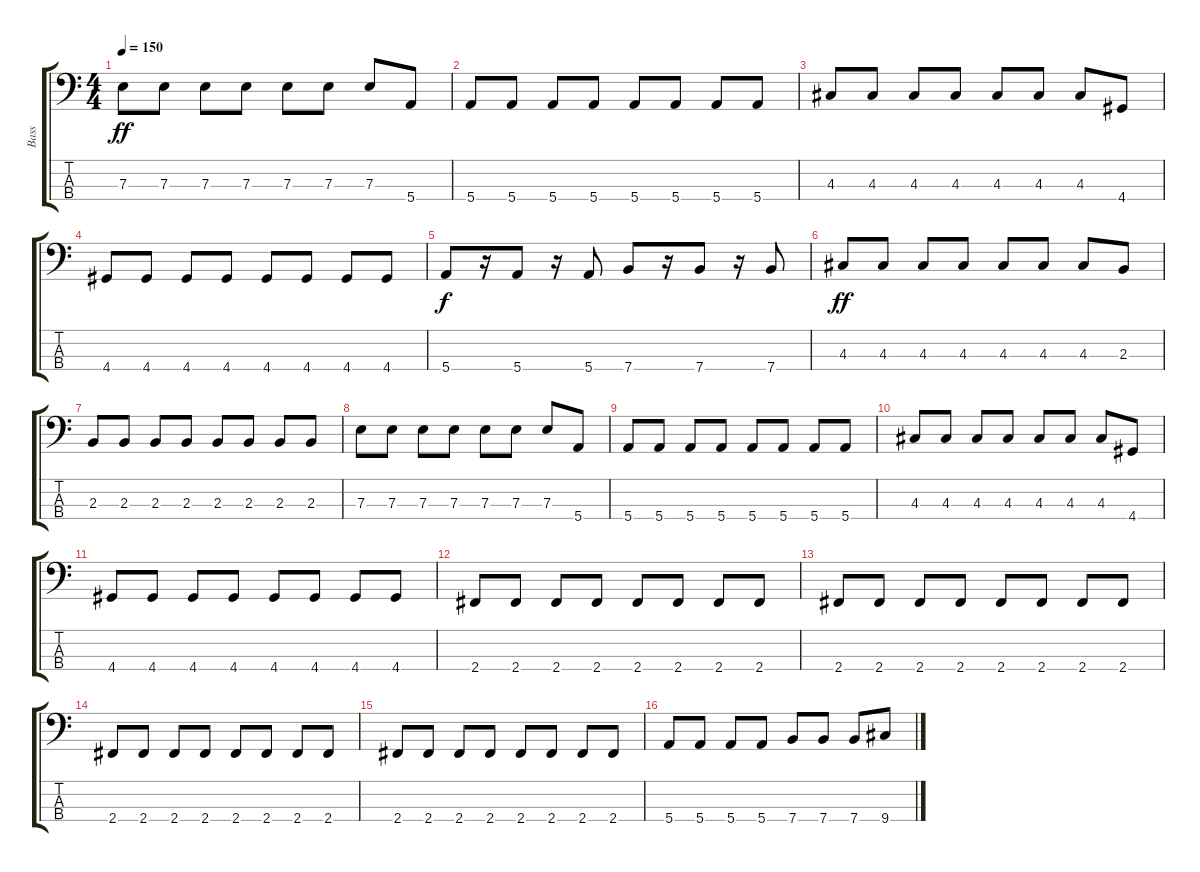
\track ("Bass" "Bass") {instrument electricbassfinger}
\staff {score tabs}
\tuning (G2 D2 A1 E1) {hide}
\ts (4 4)
\tempo 150
\clef f4
\ks c
7.3.8{dy ff} 7.3.8 7.3.8 7.3.8 7.3.8 7.3.8 7.3.8 5.4.8 |
5.4.8 5.4.8 5.4.8 5.4.8 5.4.8 5.4.8 5.4.8 5.4.8 |
4.3.8 4.3.8 4.3.8 4.3.8 4.3.8 4.3.8 4.3.8 4.4.8 |
4.4.8 4.4.8 4.4.8 4.4.8 4.4.8 4.4.8 4.4.8 4.4.8 |
5.4.8{dy f} r.16 5.4.8 r.16 5.4.8 7.4.8 r.16 7.4.8 r.16 7.4.8 |
4.3.8{dy ff} 4.3.8 4.3.8 4.3.8 4.3.8 4.3.8 4.3.8 2.3.8 |
2.3.8 2.3.8 2.3.8 2.3.8 2.3.8 2.3.8 2.3.8 2.3.8 |
7.3.8 7.3.8 7.3.8 7.3.8 7.3.8 7.3.8 7.3.8 5.4.8 |
5.4.8 5.4.8 5.4.8 5.4.8 5.4.8 5.4.8 5.4.8 5.4.8 |
4.3.8 4.3.8 4.3.8 4.3.8 4.3.8 4.3.8 4.3.8 4.4.8 |
4.4.8 4.4.8 4.4.8 4.4.8 4.4.8 4.4.8 4.4.8 4.4.8 |
2.4.8 2.4.8 2.4.8 2.4.8 2.4.8 2.4.8 2.4.8 2.4.8 |
2.4.8 2.4.8 2.4.8 2.4.8 2.4.8 2.4.8 2.4.8 2.4.8 |
2.4.8 2.4.8 2.4.8 2.4.8 2.4.8 2.4.8 2.4.8 2.4.8 |
2.4.8 2.4.8 2.4.8 2.4.8 2.4.8 2.4.8 2.4.8 2.4.8 |
5.4.8 5.4.8 5.4.8 5.4.8 7.4.8 7.4.8 7.4.8 9.4.8
